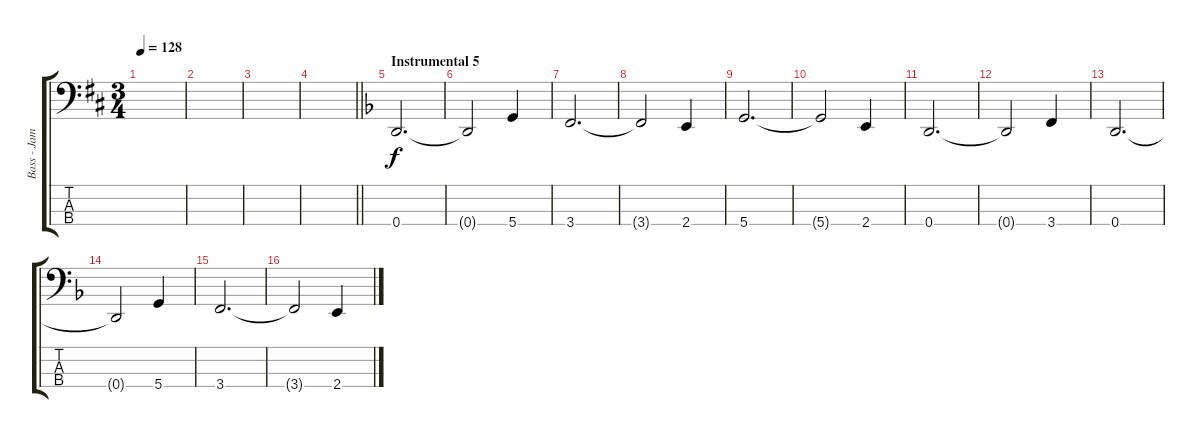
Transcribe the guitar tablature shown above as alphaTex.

\track ("Bass - James Johnston" "Bass - Jam") {instrument electricbassfinger}
\staff {score tabs}
\tuning (G2 D2 A1 D1) {hide}
\ts (3 4)
\tempo 128
\clef f4
\ks d
|
|
|
\barLineRight lightlight
|
\section ("" "Instrumental 5")
\ks dminor
0.4.2{d} |
0.4{t}.2 5.4.4 |
3.4.2{d} |
3.4{t}.2 2.4.4 |
5.4.2{d} |
5.4{t}.2 2.4.4 |
0.4.2{d} |
0.4{t}.2 3.4.4 |
0.4.2{d} |
0.4{t}.2 5.4.4 |
3.4.2{d} |
3.4{t}.2 2.4.4
